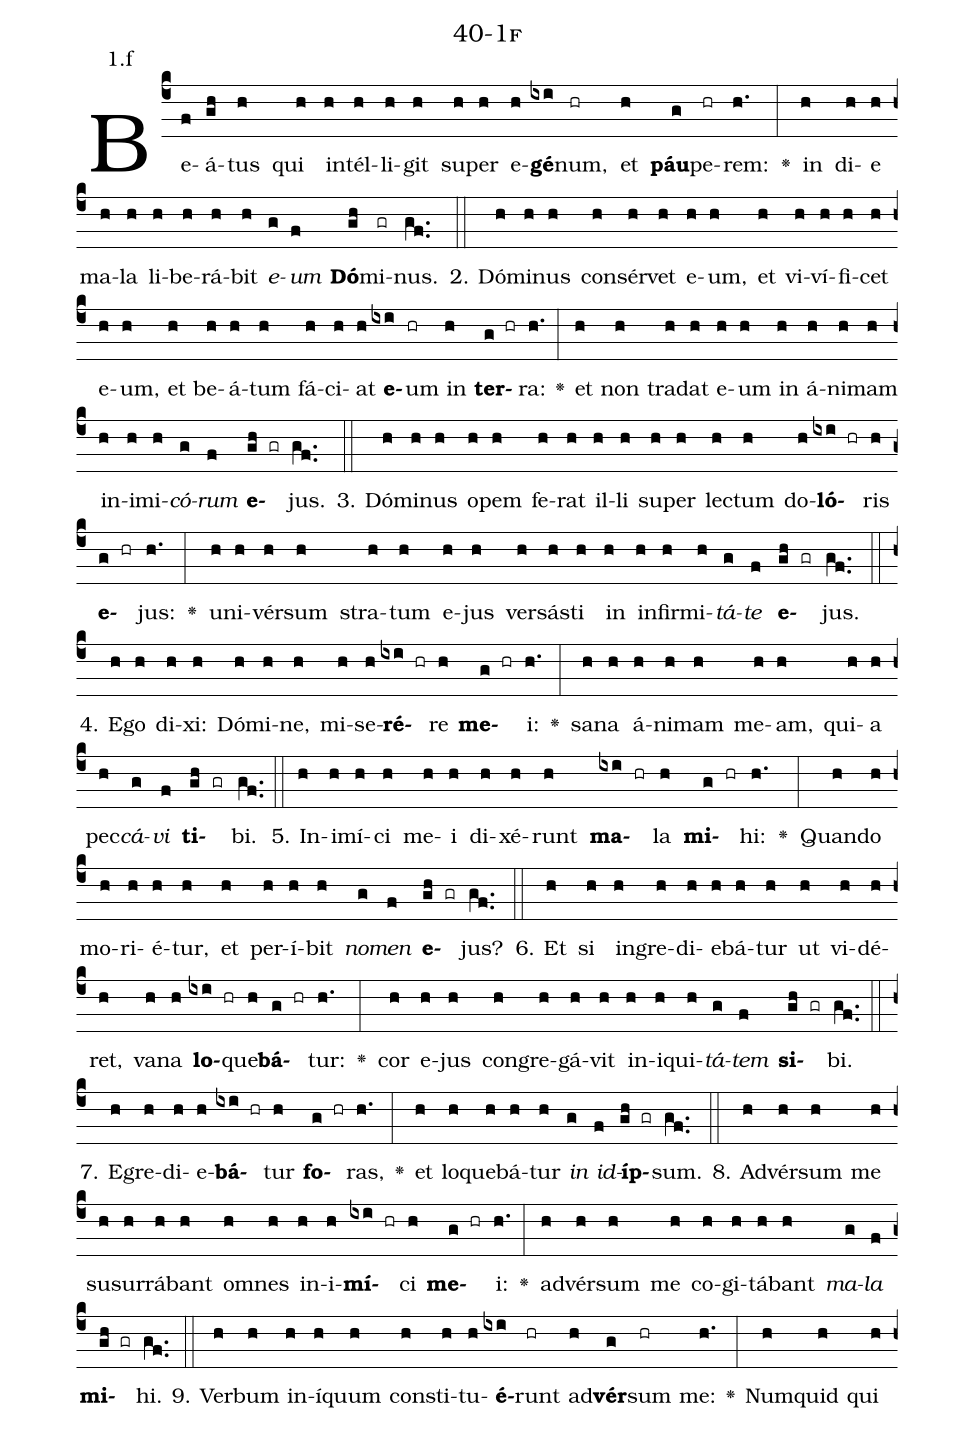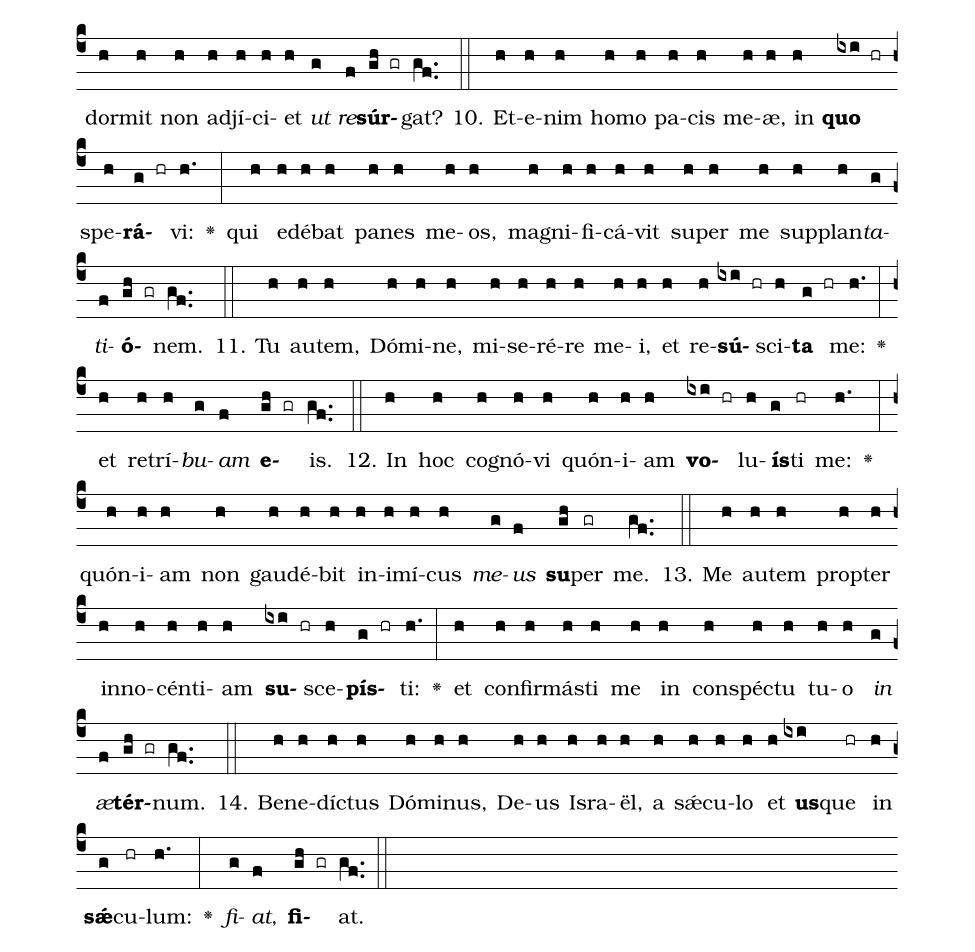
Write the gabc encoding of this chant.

name: 40-1f;
annotation: 1.f;
%%
(c4)Be(f)á(gh)tus(h) qui(h) in(h)tél(h)li(h)git(h) su(h)per(h) e(h)<b>gé</b>(ixi)num,(hr) et(h) <b>páu</b>(g)pe(hr)rem:(h.) <v>\greheightstar</v>(:) in(h) di(h)e(h) ma(h)la(h) li(h)be(h)rá(h)bit(h) <i>e</i>(g)<i>um</i>(f) <b>Dó</b>(gh)mi(gr)nus.(gf..) (::)
2. Dó(h)mi(h)nus(h) con(h)sér(h)vet(h) e(h)um,(h) et(h) vi(h)ví(h)fi(h)cet(h) e(h)um,(h) et(h) be(h)á(h)tum(h) fá(h)ci(h)at(h) <b>e</b>(ixi)um(hr) in(h) <b>ter</b>(g hr)ra:(h.) <v>\greheightstar</v>(:) et(h) non(h) tra(h)dat(h) e(h)um(h) in(h) á(h)ni(h)mam(h) in(h)i(h)mi(h)<i>có</i>(g)<i>rum</i>(f) <b>e</b>(gh gr)jus.(gf..) (::)
3. Dó(h)mi(h)nus(h) o(h)pem(h) fe(h)rat(h) il(h)li(h) su(h)per(h) lec(h)tum(h) do(h)<b>ló</b>(ixi hr)ris(h) <b>e</b>(g hr)jus:(h.) <v>\greheightstar</v>(:) u(h)ni(h)vér(h)sum(h) stra(h)tum(h) e(h)jus(h) ver(h)sás(h)ti(h) in(h) in(h)fir(h)mi(h)<i>tá</i>(g)<i>te</i>(f) <b>e</b>(gh gr)jus.(gf..) (::)
4. E(h)go(h) di(h)xi:(h) Dó(h)mi(h)ne,(h) mi(h)se(h)<b>ré</b>(ixi hr)re(h) <b>me</b>(g hr)i:(h.) <v>\greheightstar</v>(:) sa(h)na(h) á(h)ni(h)mam(h) me(h)am,(h) qui(h)a(h) pec(h)<i>cá</i>(g)<i>vi</i>(f) <b>ti</b>(gh gr)bi.(gf..) (::)
5. In(h)i(h)mí(h)ci(h) me(h)i(h) di(h)xé(h)runt(h) <b>ma</b>(ixi hr)la(h) <b>mi</b>(g hr)hi:(h.) <v>\greheightstar</v>(:) Quan(h)do(h) mo(h)ri(h)é(h)tur,(h) et(h) per(h)í(h)bit(h) <i>no</i>(g)<i>men</i>(f) <b>e</b>(gh gr)jus?(gf..) (::)
6. Et(h) si(h) in(h)gre(h)di(h)e(h)bá(h)tur(h) ut(h) vi(h)dé(h)ret,(h) va(h)na(h) <b>lo</b>(ixi hr)que(h)<b>bá</b>(g hr)tur:(h.) <v>\greheightstar</v>(:) cor(h) e(h)jus(h) con(h)gre(h)gá(h)vit(h) in(h)i(h)qui(h)<i>tá</i>(g)<i>tem</i>(f) <b>si</b>(gh gr)bi.(gf..) (::)
7. E(h)gre(h)di(h)e(h)<b>bá</b>(ixi hr)tur(h) <b>fo</b>(g hr)ras,(h.) <v>\greheightstar</v>(:) et(h) lo(h)que(h)bá(h)tur(h) <i>in</i>(g) <i>id</i>(f)<b>íp</b>(gh gr)sum.(gf..) (::)
8. Ad(h)vér(h)sum(h) me(h) su(h)sur(h)rá(h)bant(h) om(h)nes(h) in(h)i(h)<b>mí</b>(ixi hr)ci(h) <b>me</b>(g hr)i:(h.) <v>\greheightstar</v>(:) ad(h)vér(h)sum(h) me(h) co(h)gi(h)tá(h)bant(h) <i>ma</i>(g)<i>la</i>(f) <b>mi</b>(gh gr)hi.(gf..) (::)
9. Ver(h)bum(h) in(h)í(h)quum(h) con(h)sti(h)tu(h)<b>é</b>(ixi)runt(hr) ad(h)<b>vér</b>(g)sum(hr) me:(h.) <v>\greheightstar</v>(:) Num(h)quid(h) qui(h) dor(h)mit(h) non(h) ad(h)jí(h)ci(h)et(h) <i>ut</i>(g) <i>re</i>(f)<b>súr</b>(gh gr)gat?(gf..) (::)
10. Et(h)e(h)nim(h) ho(h)mo(h) pa(h)cis(h) me(h)æ,(h) in(h) <b>quo</b>(ixi hr) spe(h)<b>rá</b>(g hr)vi:(h.) <v>\greheightstar</v>(:) qui(h) e(h)dé(h)bat(h) pa(h)nes(h) me(h)os,(h) ma(h)gni(h)fi(h)cá(h)vit(h) su(h)per(h) me(h) sup(h)plan(h)<i>ta</i>(g)<i>ti</i>(f)<b>ó</b>(gh gr)nem.(gf..) (::)
11. Tu(h) au(h)tem,(h) Dó(h)mi(h)ne,(h) mi(h)se(h)ré(h)re(h) me(h)i,(h) et(h) re(h)<b>sú</b>(ixi hr)sci(h)<b>ta</b>(g hr) me:(h.) <v>\greheightstar</v>(:) et(h) re(h)trí(h)<i>bu</i>(g)<i>am</i>(f) <b>e</b>(gh gr)is.(gf..) (::)
12. In(h) hoc(h) co(h)gnó(h)vi(h) quón(h)i(h)am(h) <b>vo</b>(ixi hr)lu(h)<b>ís</b>(g)ti(hr) me:(h.) <v>\greheightstar</v>(:) quón(h)i(h)am(h) non(h) gau(h)dé(h)bit(h) in(h)i(h)mí(h)cus(h) <i>me</i>(g)<i>us</i>(f) <b>su</b>(gh)per(gr) me.(gf..) (::)
13. Me(h) au(h)tem(h) prop(h)ter(h) in(h)no(h)cén(h)ti(h)am(h) <b>su</b>(ixi hr)sce(h)<b>pís</b>(g hr)ti:(h.) <v>\greheightstar</v>(:) et(h) con(h)fir(h)más(h)ti(h) me(h) in(h) con(h)spéc(h)tu(h) tu(h)o(h) <i>in</i>(g) <i>æ</i>(f)<b>tér</b>(gh gr)num.(gf..) (::)
14. Be(h)ne(h)díc(h)tus(h) Dó(h)mi(h)nus,(h) De(h)us(h) Is(h)ra(h)ël,(h) a(h) sǽ(h)cu(h)lo(h) et(h) <b>us</b>(ixi)que(hr) in(h) <b>sǽ</b>(g)cu(hr)lum:(h.) <v>\greheightstar</v>(:) <i>fi</i>(g)<i>at</i>,(f) <b>fi</b>(gh gr)at.(gf..) (::)
